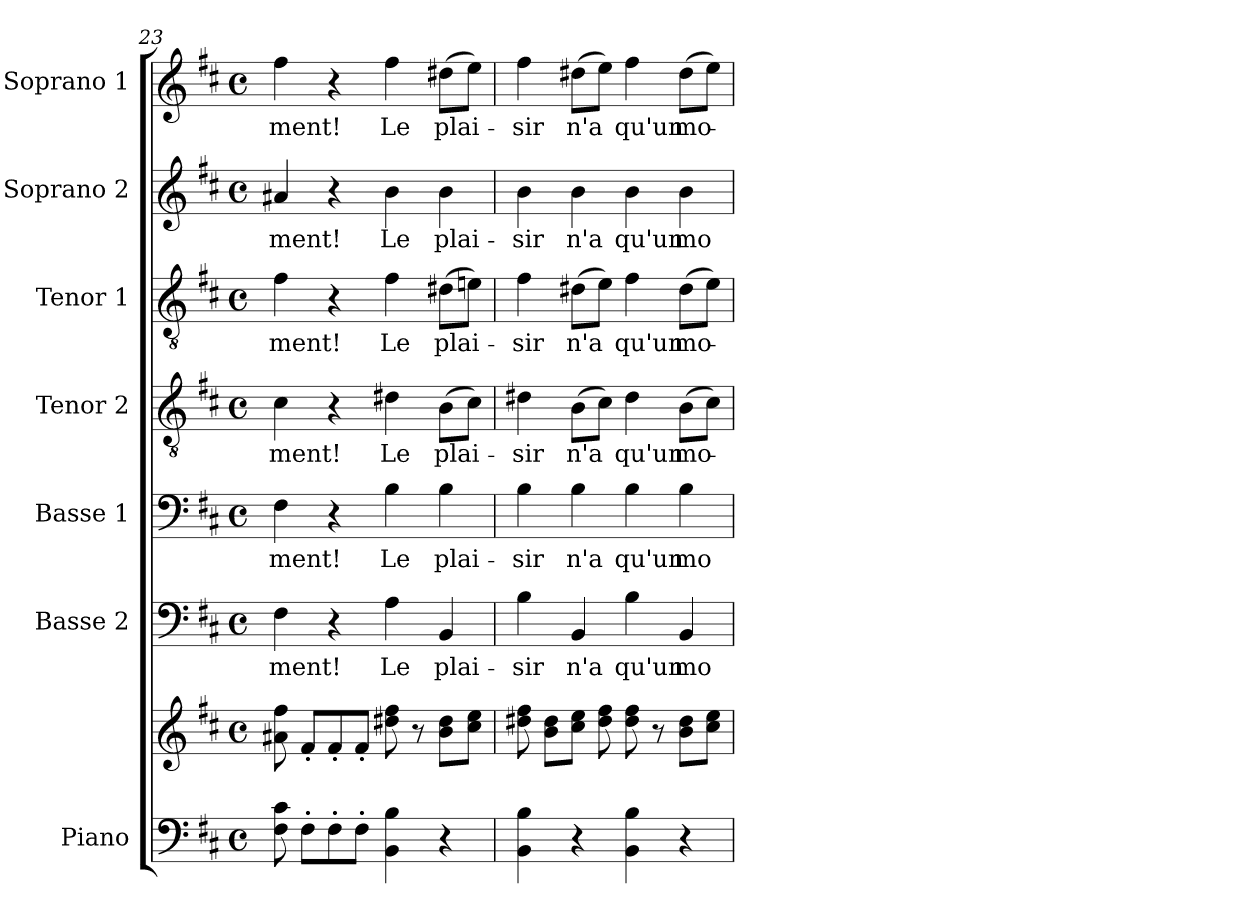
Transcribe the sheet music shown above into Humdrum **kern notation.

**kern	**kern	**kern	**text	**kern	**text	**kern	**text	**kern	**text	**kern	**text	**kern	**text
*part7	*part7	*part6	*part6	*part5	*part5	*part4	*part4	*part3	*part3	*part2	*part2	*part1	*part1
*staff8	*staff7	*staff6	*staff6	*staff5	*staff5	*staff4	*staff4	*staff3	*staff3	*staff2	*staff2	*staff1	*staff1
*I"Piano	*	*I"Basse 2	*	*I"Basse 1	*	*I"Tenor 2	*	*I"Tenor 1	*	*I"Soprano 2	*	*I"Soprano 1	*
*I'Pno.	*	*I'B2	*	*I'B1	*	*I'T2	*	*I'T1	*	*I'S2	*	*I'S1	*
*clefF4	*clefG2	*clefF4	*	*clefF4	*	*clefGv2	*	*clefGv2	*	*clefG2	*	*clefG2	*
*k[f#c#]	*k[f#c#]	*k[f#c#]	*	*k[f#c#]	*	*k[f#c#]	*	*k[f#c#]	*	*k[f#c#]	*	*k[f#c#]	*
*M4/4	*M4/4	*M4/4	*	*M4/4	*	*M4/4	*	*M4/4	*	*M4/4	*	*M4/4	*
*met(c)	*met(c)	*met(c)	*	*met(c)	*	*met(c)	*	*met(c)	*	*met(c)	*	*met(c)	*
=23	=23	=23	=23	=23	=23	=23	=23	=23	=23	=23	=23	=23	=23
!	!	!	!LO:LY:b	!	!LO:LY:b	!	!LO:LY:b	!	!LO:LY:b	!	!LO:LY:b	!	!LO:LY:b
8F#\ 8c#\	8a#X\ 8ff#\	4F#\	-ment!	4F#\	-ment!	4c#\	-ment!	4f#\	-ment!	4a#X/	-ment!	4ff#\	-ment!
8F#'\L	8f#'/L	.	.	.	.	.	.	.	.	.	.	.	.
8F#'\	8f#'/	4r	.	4r	.	4r	.	4r	.	4r	.	4r	.
8F#'\J	8f#'/J	.	.	.	.	.	.	.	.	.	.	.	.
!	!	!	!LO:LY:b	!	!LO:LY:b	!	!LO:LY:b	!	!LO:LY:b	!	!LO:LY:b	!	!LO:LY:b
4BB\ 4B\	8dd#X\ 8ff#\	4A\	Le	4B\	Le	4d#X\	Le	4f#\	Le	4b\	Le	4ff#\	Le
.	8r	.	.	.	.	.	.	.	.	.	.	.	.
!	!	!	!LO:LY:b	!	!LO:LY:b	!	!LO:LY:b	!	!LO:LY:b	!	!LO:LY:b	!	!LO:LY:b
4r	8b\ 8dd#\L	4BB/	plai-	4B\	plai-	(8B\L	plai-	(8d#X\L	plai-	4b\	plai-	(8dd#X\L	plai-
.	8cc#\ 8ee\J	.	.	.	.	8c#\J)	.	8en\J)	.	.	.	8ee\J)	.
=24	=24	=24	=24	=24	=24	=24	=24	=24	=24	=24	=24	=24	=24
!	!	!	!LO:LY:b	!	!LO:LY:b	!	!LO:LY:b	!	!LO:LY:b	!	!LO:LY:b	!	!LO:LY:b
4BB\ 4B\	8dd#X\ 8ff#\	4B\	-sir	4B\	-sir	4d#X\	-sir	4f#\	-sir	4b\	-sir	4ff#\	-sir
.	8b\ 8dd#\L	.	.	.	.	.	.	.	.	.	.	.	.
!	!	!	!LO:LY:b	!	!LO:LY:b	!	!LO:LY:b	!	!LO:LY:b	!	!LO:LY:b	!	!LO:LY:b
4r	8cc#\ 8ee\J	4BB/	n'a	4B\	n'a	(8B\L	n'a	(8d#X\L	n'a	4b\	n'a	(8dd#X\L	n'a
.	8dd#\ 8ff#\	.	.	.	.	8c#\J)	.	8e\J)	.	.	.	8ee\J)	.
!	!	!	!LO:LY:b	!	!LO:LY:b	!	!LO:LY:b	!	!LO:LY:b	!	!LO:LY:b	!	!LO:LY:b
4BB\ 4B\	8dd#\ 8ff#\	4B\	qu'un	4B\	qu'un	4d#\	qu'un	4f#\	qu'un	4b\	qu'un	4ff#\	qu'un
.	8r	.	.	.	.	.	.	.	.	.	.	.	.
!	!	!	!LO:LY:b	!	!LO:LY:b	!	!LO:LY:b	!	!LO:LY:b	!	!LO:LY:b	!	!LO:LY:b
4r	8b\ 8dd#\L	4BB/	mo-	4B\	mo-	(8B\L	mo-	(8d#\L	mo-	4b\	mo-	(8dd#\L	mo-
.	8cc#\ 8ee\J	.	.	.	.	8c#\J)	.	8e\J)	.	.	.	8ee\J)	.
=	=	=	=	=	=	=	=	=	=	=	=	=	=
*-	*-	*-	*-	*-	*-	*-	*-	*-	*-	*-	*-	*-	*-
